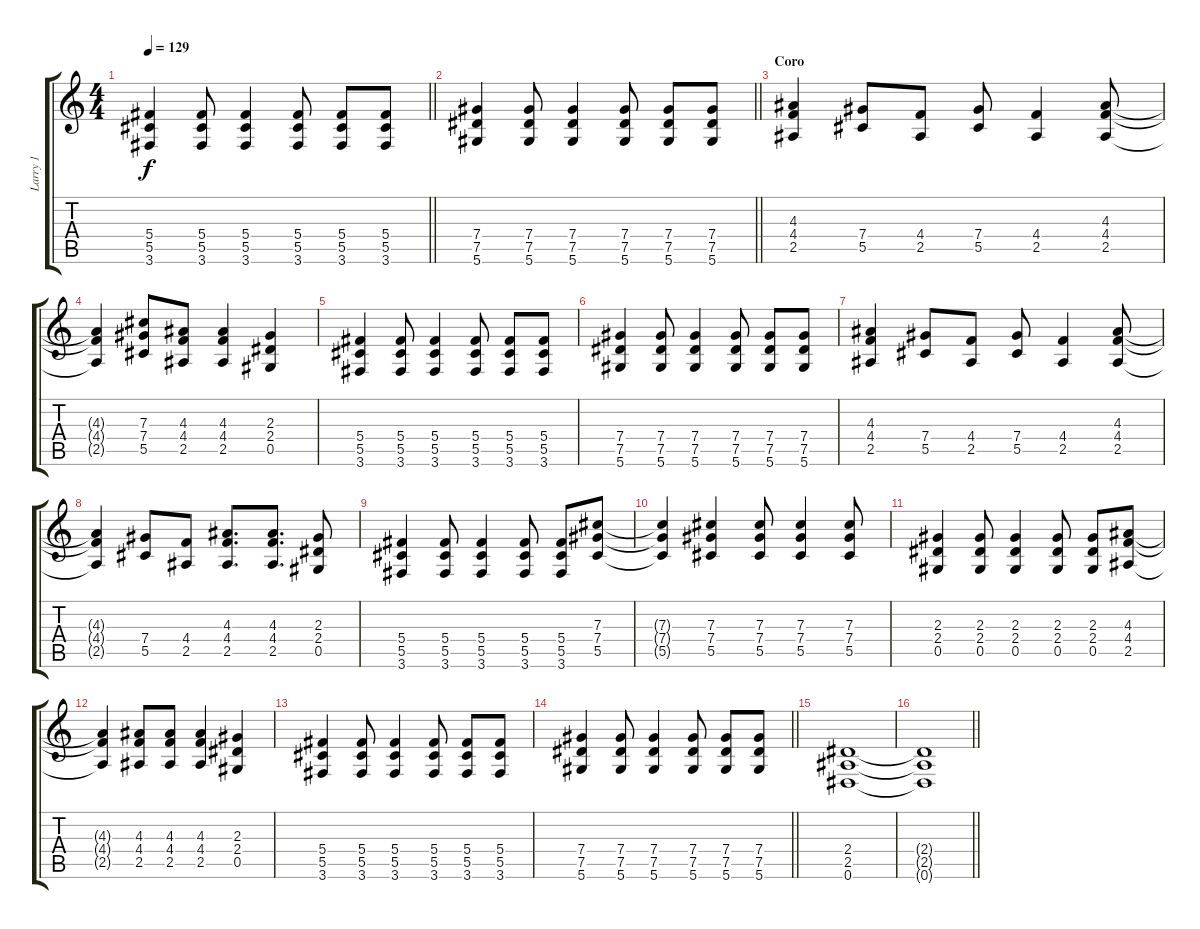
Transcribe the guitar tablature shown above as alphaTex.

\track ("Larry 1" "Larry 1") {instrument distortionguitar}
\staff {score tabs}
\tuning (Eb4 Bb3 Gb3 Db3 Ab2 Eb2) {hide}
\ts (4 4)
\section ("" "")
\tempo 129
\clef g2
\barLineRight lightlight
\ks c
(5.4 5.5 3.6).4{dy f} (5.4 5.5 3.6).8 (5.4 5.5 3.6).4 (5.4 5.5 3.6).8 (5.4 5.5 3.6).8 (5.4 5.5 3.6).8 |
\section ("" "")
\barLineRight lightlight
(7.4 7.5 5.6).4 (7.4 7.5 5.6).8 (7.4 7.5 5.6).4 (7.4 7.5 5.6).8 (7.4 7.5 5.6).8 (7.4 7.5 5.6).8 |
\section ("" "Coro")
(4.3 4.4 2.5).4 (7.4 5.5).8 (4.4 2.5).8 (7.4 5.5).8 (4.4 2.5).4 (4.3 4.4 2.5).8 |
(4.3{t} 4.4{t} 2.5{t}).4 (7.3 7.4 5.5).8 (4.3 4.4 2.5).8 (4.3 4.4 2.5).4 (2.3 2.4 0.5).4 |
(5.4 5.5 3.6).4 (5.4 5.5 3.6).8 (5.4 5.5 3.6).4 (5.4 5.5 3.6).8 (5.4 5.5 3.6).8 (5.4 5.5 3.6).8 |
(7.4 7.5 5.6).4 (7.4 7.5 5.6).8 (7.4 7.5 5.6).4 (7.4 7.5 5.6).8 (7.4 7.5 5.6).8 (7.4 7.5 5.6).8 |
(4.3 4.4 2.5).4 (7.4 5.5).8 (4.4 2.5).8 (7.4 5.5).8 (4.4 2.5).4 (4.3 4.4 2.5).8 |
(4.3{t} 4.4{t} 2.5{t}).4 (7.4 5.5).8 (4.4 2.5).8 (4.3 4.4 2.5).8{d} (4.3 4.4 2.5).8{d} (2.3 2.4 0.5).8 |
(5.4 5.5 3.6).4 (5.4 5.5 3.6).8 (5.4 5.5 3.6).4 (5.4 5.5 3.6).8 (5.4 5.5 3.6).8 (7.3 7.4 5.5).8 |
(7.3{t} 7.4{t} 5.5{t}).4 (7.3 7.4 5.5).4 (7.3 7.4 5.5).8 (7.3 7.4 5.5).4 (7.3 7.4 5.5).8 |
(2.3 2.4 0.5).4 (2.3 2.4 0.5).8 (2.3 2.4 0.5).4 (2.3 2.4 0.5).8 (2.3 2.4 0.5).8 (4.3 4.4 2.5).8 |
(4.3{t} 4.4{t} 2.5{t}).4 (4.3 4.4 2.5).8 (4.3 4.4 2.5).8 (4.3 4.4 2.5).4 (2.3 2.4 0.5).4 |
(5.4 5.5 3.6).4 (5.4 5.5 3.6).8 (5.4 5.5 3.6).4 (5.4 5.5 3.6).8 (5.4 5.5 3.6).8 (5.4 5.5 3.6).8 |
\barLineRight lightlight
(7.4 7.5 5.6).4 (7.4 7.5 5.6).8 (7.4 7.5 5.6).4 (7.4 7.5 5.6).8 (7.4 7.5 5.6).8 (7.4 7.5 5.6).8 |
(2.4 2.5 0.6).1 |
\barLineRight lightlight
(2.4{t} 2.5{t} 0.6{t}).1
